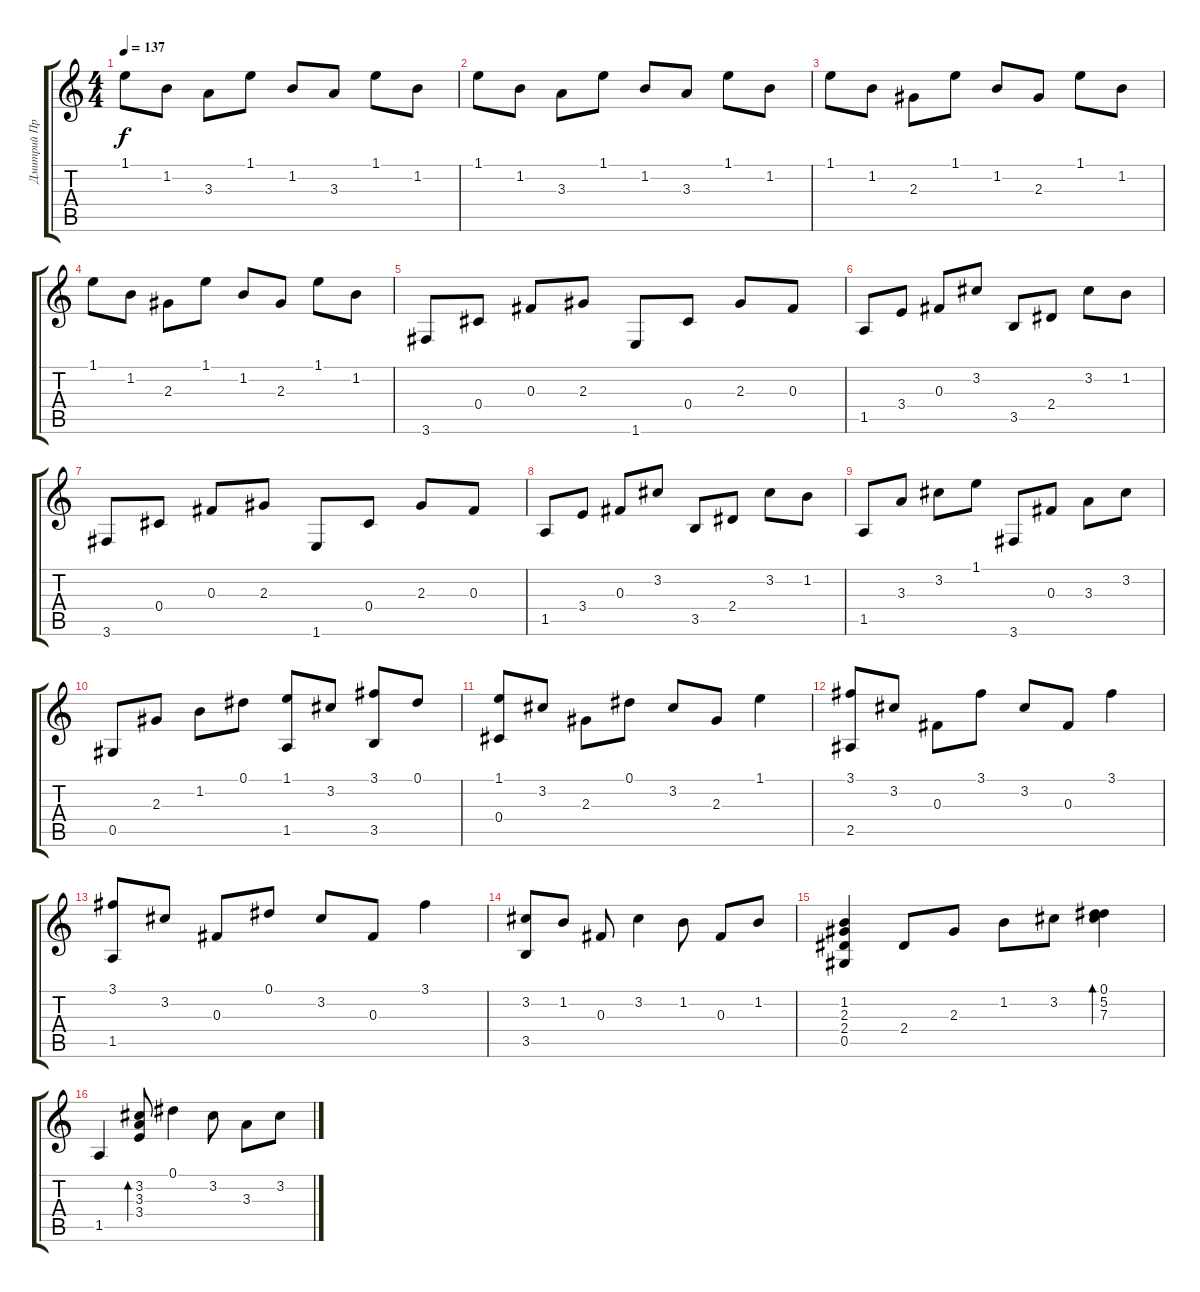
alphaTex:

\track ("Дмитрий Процко" "Дмитрий Пр") {instrument acousticguitarsteel}
\staff {score tabs}
\tuning (Eb4 Bb3 Gb3 Db3 Ab2 Eb2) {hide}
\ts (4 4)
\tempo 137
\clef g2
\ks c
1.1.8{dy f} 1.2.8 3.3.8 1.1.8 1.2.8 3.3.8 1.1.8 1.2.8 |
1.1.8 1.2.8 3.3.8 1.1.8 1.2.8 3.3.8 1.1.8 1.2.8 |
1.1.8 1.2.8 2.3.8 1.1.8 1.2.8 2.3.8 1.1.8 1.2.8 |
1.1.8 1.2.8 2.3.8 1.1.8 1.2.8 2.3.8 1.1.8 1.2.8 |
3.6.8 0.4.8 0.3.8 2.3.8 1.6.8 0.4.8 2.3.8 0.3.8 |
1.5.8 3.4.8 0.3.8 3.2.8 3.5.8 2.4.8 3.2.8 1.2.8 |
3.6.8 0.4.8 0.3.8 2.3.8 1.6.8 0.4.8 2.3.8 0.3.8 |
1.5.8 3.4.8 0.3.8 3.2.8 3.5.8 2.4.8 3.2.8 1.2.8 |
1.5.8 3.3.8 3.2.8 1.1.8 3.6.8 0.3.8 3.3.8 3.2.8 |
0.5.8 2.3.8 1.2.8 0.1.8 (1.1 1.5).8 3.2.8 (3.1 3.5).8 0.1.8 |
(1.1 0.4).8 3.2.8 2.3.8 0.1.8 3.2.8 2.3.8 1.1.4 |
(3.1 2.5).8 3.2.8 0.3.8 3.1.8 3.2.8 0.3.8 3.1.4 |
(3.1 1.5).8 3.2.8 0.3.8 0.1.8 3.2.8 0.3.8 3.1.4 |
(3.2 3.5).8 1.2.8 0.3.8 3.2.4 1.2.8 0.3.8 1.2.8 |
(1.2 2.3 2.4 0.5).4 2.4.8 2.3.8 1.2.8 3.2.8 (0.1 5.2 7.3).4{bd 240} |
1.5.4 (3.2 3.3 3.4).8{bd 240} 0.1.4 3.2.8 3.3.8 3.2.8
